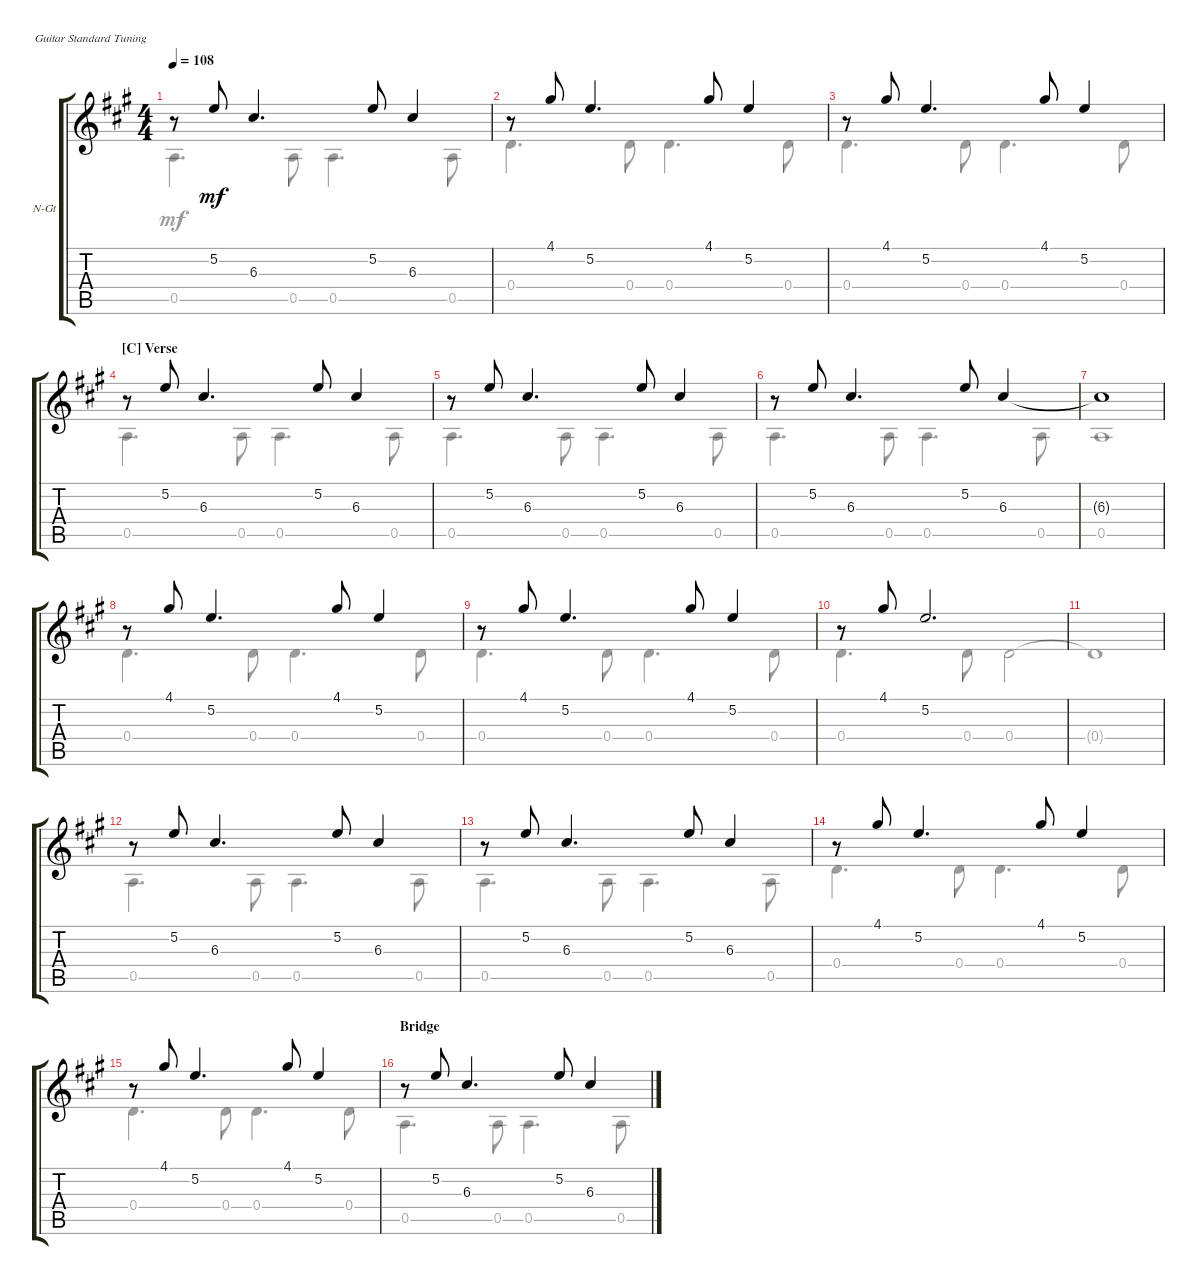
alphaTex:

\defaultSystemsLayout 4
\bracketExtendMode groupsimilarinstruments
\firstSystemTrackNameOrientation horizontal
\otherSystemsTrackNameOrientation horizontal
\track ("Nylon Guitar" "N-Gt") {instrument acousticguitarnylon}
\staff {score tabs}
\tuning (E4 B3 G3 D3 A2 E2)
\voice
\ts (4 4)
\tempo 108
\clef g2
\ks a
r.8{dy mf} 5.2.8 6.3.4{d} 5.2.8 6.3.4 |
r.8 4.1.8 5.2.4{d} 4.1.8 5.2.4 |
r.8 4.1.8 5.2.4{d} 4.1.8 5.2.4 |
\section ("C" "Verse")
r.8 5.2.8 6.3.4{d} 5.2.8 6.3.4 |
r.8 5.2.8 6.3.4{d} 5.2.8 6.3.4 |
r.8 5.2.8 6.3.4{d} 5.2.8 6.3.4 |
6.3{t}.1 |
r.8 4.1.8 5.2.4{d} 4.1.8 5.2.4 |
r.8 4.1.8 5.2.4{d} 4.1.8 5.2.4 |
r.8 4.1.8 5.2.2{d} |
|
r.8 5.2.8 6.3.4{d} 5.2.8 6.3.4 |
r.8 5.2.8 6.3.4{d} 5.2.8 6.3.4 |
r.8 4.1.8 5.2.4{d} 4.1.8 5.2.4 |
r.8 4.1.8 5.2.4{d} 4.1.8 5.2.4 |
\section ("" "Bridge")
r.8 5.2.8 6.3.4{d} 5.2.8 6.3.4
\voice
\clef g2
\ottava regular
\simile none
\ks a
0.5.4{d dy mf} 0.5.8 0.5.4{d} 0.5.8 |
0.4.4{d} 0.4.8 0.4.4{d} 0.4.8 |
0.4.4{d} 0.4.8 0.4.4{d} 0.4.8 |
0.5.4{d} 0.5.8 0.5.4{d} 0.5.8 |
0.5.4{d} 0.5.8 0.5.4{d} 0.5.8 |
0.5.4{d} 0.5.8 0.5.4{d} 0.5.8 |
0.5.1 |
0.4.4{d} 0.4.8 0.4.4{d} 0.4.8 |
0.4.4{d} 0.4.8 0.4.4{d} 0.4.8 |
0.4.4{d} 0.4.8 0.4.2 |
0.4{t}.1 |
0.5.4{d} 0.5.8 0.5.4{d} 0.5.8 |
0.5.4{d} 0.5.8 0.5.4{d} 0.5.8 |
0.4.4{d} 0.4.8 0.4.4{d} 0.4.8 |
0.4.4{d} 0.4.8 0.4.4{d} 0.4.8 |
0.5.4{d} 0.5.8 0.5.4{d} 0.5.8
